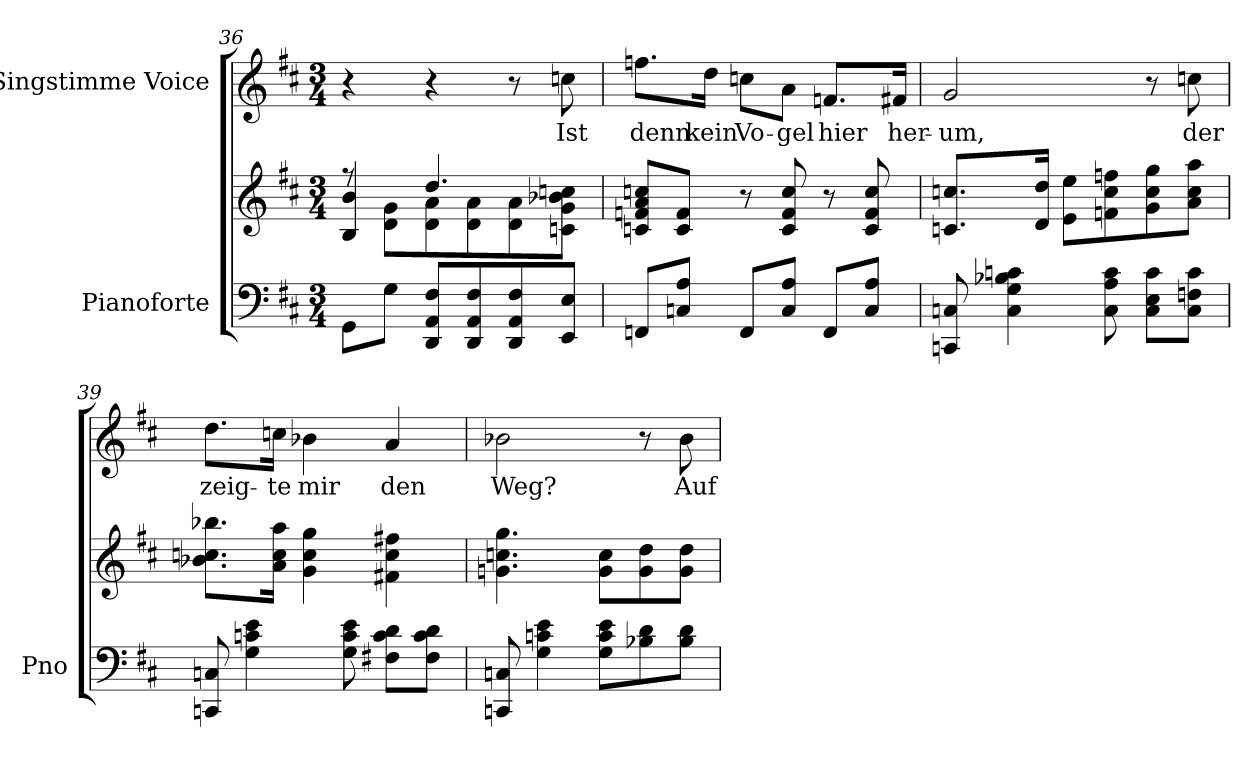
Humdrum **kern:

**kern	**kern	**kern	**text
*part2	*part2	*part1	*part1
*staff3	*staff2	*staff1	*staff1
*I"Pianoforte	*	*I"Singstimme Voice	*
*I'Pno	*	*	*
*clefF4	*clefG2	*clefG2	*
*k[f#c#]	*k[f#c#]	*k[f#c#]	*
*M3/4	*M3/4	*M3/4	*
=36	=36	=36	=36
*	*^	*	*
8GG\L	8r	4B/ 4b/	4r	.
8G\J	8d\ 8g\L	.	.	.
8DD/ 8AA/ 8F#/L	8d\ 8a\	4.dd/	4r	.
8DD/ 8AA/ 8F#/	8d\ 8a\	.	.	.
8DD/ 8AA/ 8F#/	8d\ 8a\	.	8r	.
8EE/ 8E/J	8cn\ 8g\ 8b-X\ 8ccn\J	8ryy	8ccn\	Ist
*	*v	*v	*	*
=37	=37	=37	=37
8FFn/L	8cn/ 8fn/ 8a/ 8ccn/L	8.ffn\L	denn
8Cn/ 8A/J	8c/ 8f/J	.	.
.	.	16dd\Jk	kein
8FF/L	8r	8ccn\L	Vo-
8C/ 8A/J	8c/ 8f/ 8cc/	8a\J	-gel
8FF/L	8r	8.fn/L	hier
8C/ 8A/J	8c/ 8f/ 8cc/	.	.
.	.	16f#X/Jk	her-
=38	=38	=38	=38
8CCn/ 8Cn/	8.cn/ 8.ccn/L	2g/	-um,
4C\ 4G\ 4B-X\ 4cn\	.	.	.
.	16d/ 16dd/Jk	.	.
.	8e\ 8ee\L	.	.
8C\ 8A\ 8c\	8fn\ 8cc\ 8ffn\	.	.
8C\ 8E\ 8c\L	8g\ 8cc\ 8gg\	8r	.
8C\ 8Fn\ 8c\J	8a\ 8cc\ 8aa\J	8ccnj\	der
=39	=39	=39	=39
8CCn/ 8Cn/	8.b-X\ 8.ccn\ 8.bb-X\L	8.dd\L	zeig-
4G\ 4cn\ 4e\	.	.	.
.	16a\ 16cc\ 16aa\Jk	16ccnj\Jk	-te
.	4g\ 4cc\ 4gg\	4b-X\	mir
8G\ 8c\ 8e\	.	.	.
8F#X\ 8c\ 8d\L	4f#X\ 4cc\ 4ff#X\	4a/	den
8F#\ 8c\ 8d\J	.	.	.
=40	=40	=40	=40
8CCn/ 8Cn/	4.gn\ 4.ccn\ 4.gg\	2b-X\	Weg?
4G\ 4cn\ 4e\	.	.	.
8G\ 8c\ 8e\L	8g\ 8cc\L	.	.
8B-X\ 8d\	8g\ 8dd\	8r	.
8B-\ 8d\J	8g\ 8dd\J	8b-\	Auf
=	=	=	=
*-	*-	*-	*-
